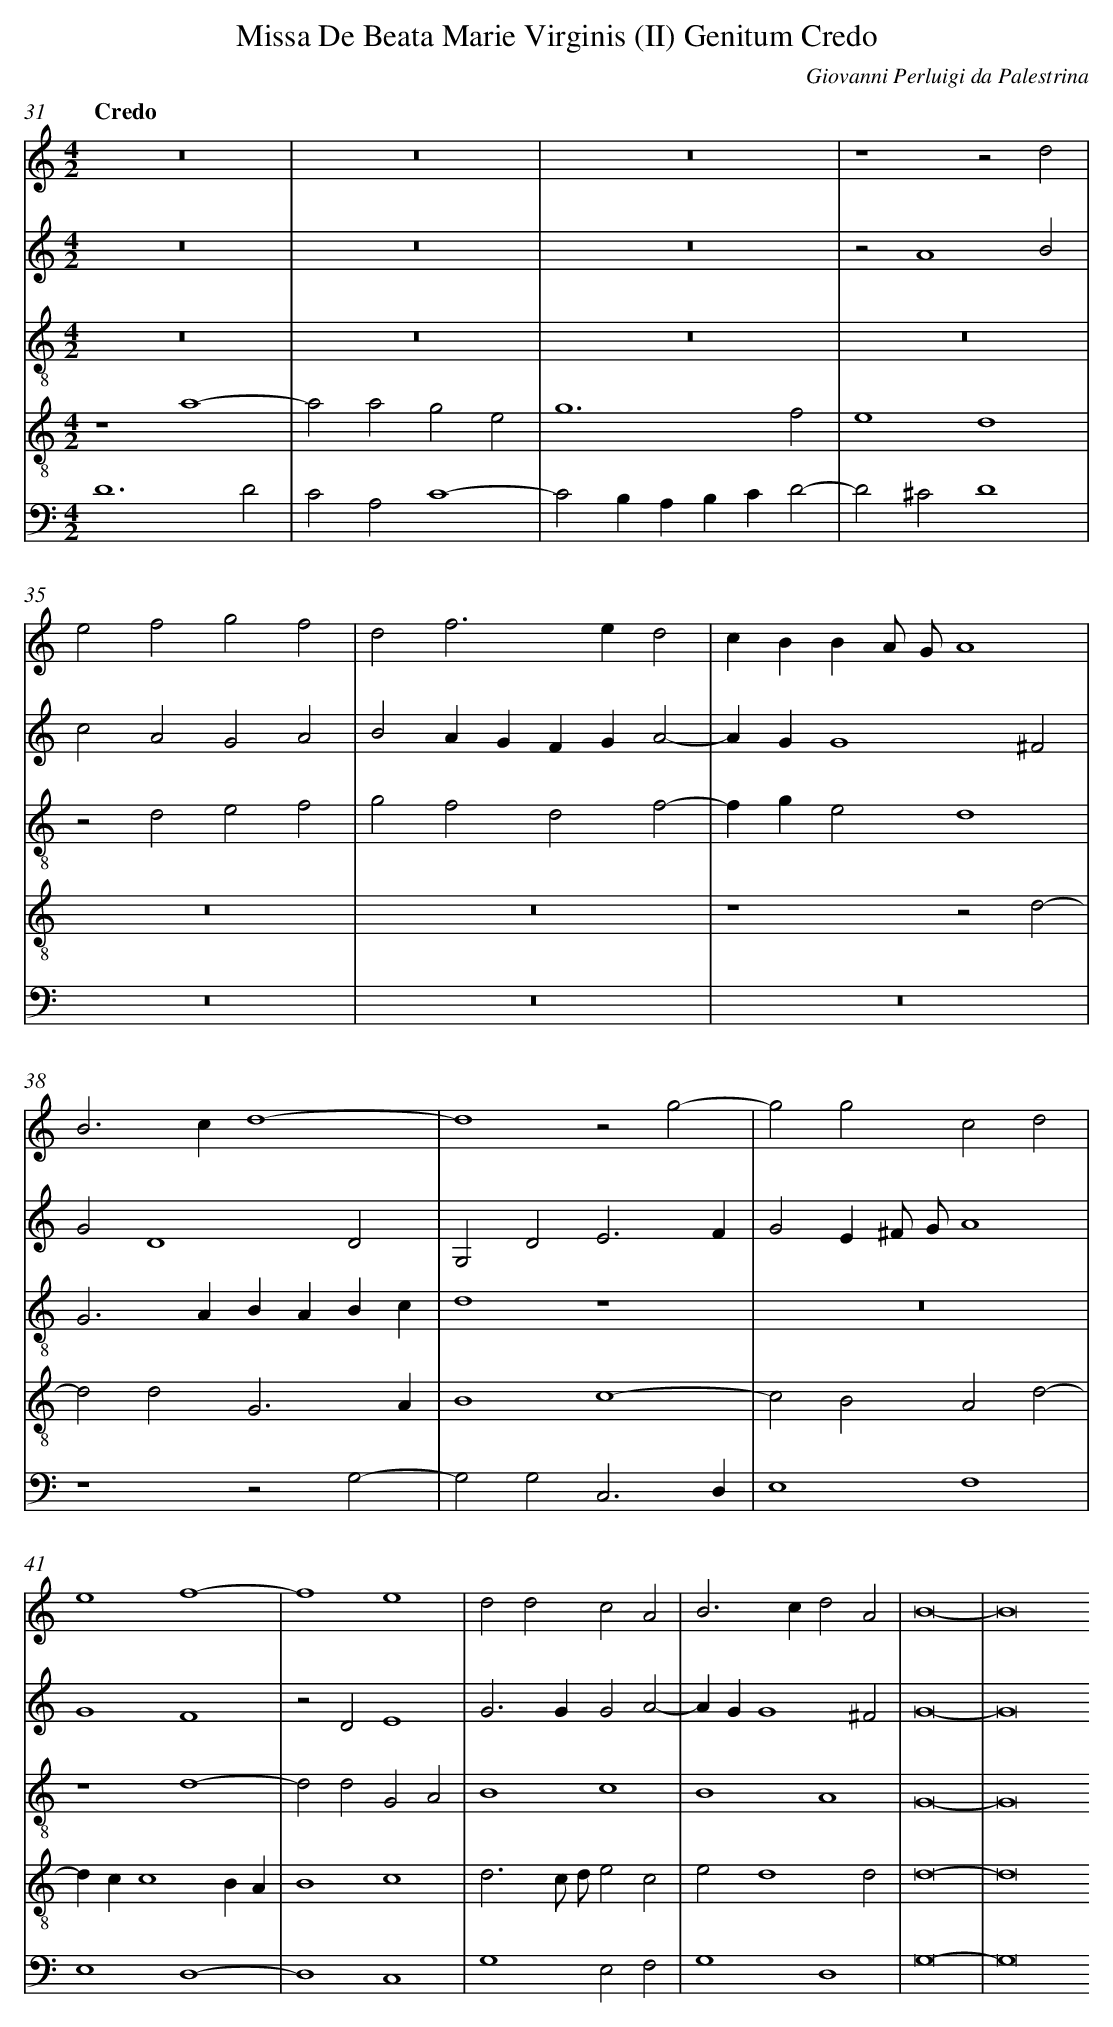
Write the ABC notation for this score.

X:1
T: Missa De Beata Marie Virginis (II) Genitum Credo
C: Giovanni Perluigi da Palestrina
L: 1/4
M: 4/2
Q: "Credo"
V: 1 clef=treble
V: 2 clef=treble
V: 3 clef=treble-8
V: 4 clef=treble-8
V: 5 clef=bass
K: C
[V:1] z8 |
[V:2] z8 |
[V:3] z8 |
[V:4] z4a4- |
[V:5] D6D2 |
[V:1] z8 |
[V:2] z8 |
[V:3] z8 |
[V:4] a2a2g2e2 |
[V:5] C2A,2C4- |
[V:1] z8 |
[V:2] z8 |
[V:3] z8 |
[V:4] g6f2 |
[V:5] C2B,A,B,CD2- |
[V:1] z4z2d2 |
[V:2] z2A4B2 |
[V:3] z8 |
[V:4] e4d4 |
[V:5] D2^C2D4 |
[V:1] e2f2g2f2 |
[V:2] c2A2G2A2 |
[V:3] z2d2e2f2 |
[V:4] z8 |
[V:5] z8 |
[V:1] d2f2>e2d2 |
[V:2] B2AGFGA2- |
[V:3] g2f2d2f2- |
[V:4] z8 |
[V:5] z8 |
[V:1] cBBA/ G/A4 |
[V:2] AGG4^F2 |
[V:3] fge2d4 |
[V:4] z4z2d2- |
[V:5] z8 |
[V:1] B2>c2d4- |
[V:2] G2D4D2 |
[V:3] G2>A2BABc |
[V:4] d2d2G3A |
[V:5] z4z2G,2- |
[V:1] d4z2g2- |
[V:2] G,2D2E3F |
[V:3] d4z4 |
[V:4] B4c4- |
[V:5] G,2G,2C,3D, |
[V:1] g2g2c2d2 |
[V:2] G2E^F/ G/A4 |
[V:3] z8 |
[V:4] c2B2A2d2- |
[V:5] E,4F,4 |
[V:1] e4f4- |
[V:2] G4F4 |
[V:3] z4d4- |
[V:4] dcc4BA |
[V:5] E,4D,4- |
[V:1] f4e4 |
[V:2] z2D2E4 |
[V:3] d2d2G2A2 |
[V:4] B4c4 |
[V:5] D,4C,4 |
[V:1] d2d2c2A2 |
[V:2] G2>G2G2A2- |
[V:3] B4c4 |
[V:4] d3c/ d/e2c2 |
[V:5] G,4E,2F,2 |
[V:1] B2>c2d2A2 |
[V:2] AGG4^F2 |
[V:3] B4A4 |
[V:4] e2d4d2 |
[V:5] G,4D,4 |
[V:1] B8- |
[V:2] G8- |
[V:3] G8- |
[V:4] d8- |
[V:5] G,8- |
[V:1] B8
[V:2] G8
[V:3] G8
[V:4] d8
[V:5] G,8
